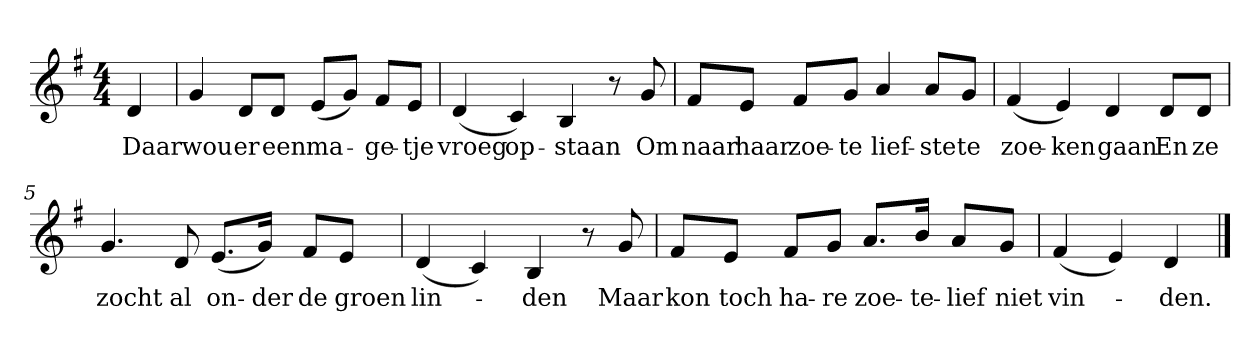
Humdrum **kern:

**kern	**text
*part1	*part1
*staff1	*staff1
*clefG2	*
*k[f#]	*
*G:	*
*M4/4	*
*MM120	*
=	=
4d	Daar
=1	=1
4g	wou
8d/L	er
8d/J	een
(8e/L	ma-
8g/J)	.
8f#/L	-ge-
8e/J	-tje
=2	=2
(4d	vroeg
4c)	op-
4B	-staan
8r	.
8g	Om
=3	=3
8f#/L	naar
8e/J	haar
8f#/L	zoe-
8g/J	-te
4a	lief-
8a/L	-ste
8g/J	te
=4	=4
(4f#	zoe-
4e)	-ken
4d	gaan
8d/L	En
8d/J	ze
=5	=5
4.g	zocht
8d	al
(8.e/L	on-
16g/Jk)	-der
8f#/L	de
8e/J	groen
=6	=6
(4d	lin-
4c)	.
4B	-den
8r	.
8g	Maar
=7	=7
8f#/L	kon
8e/J	toch
8f#/L	ha-
8g/J	-re
8.a/L	zoe-
16b/Jk	-te-
8a/L	-lief
8g/J	niet
=8	=8
(4f#	vin-
4e)	.
4d	-den.
==	==
*-	*-
